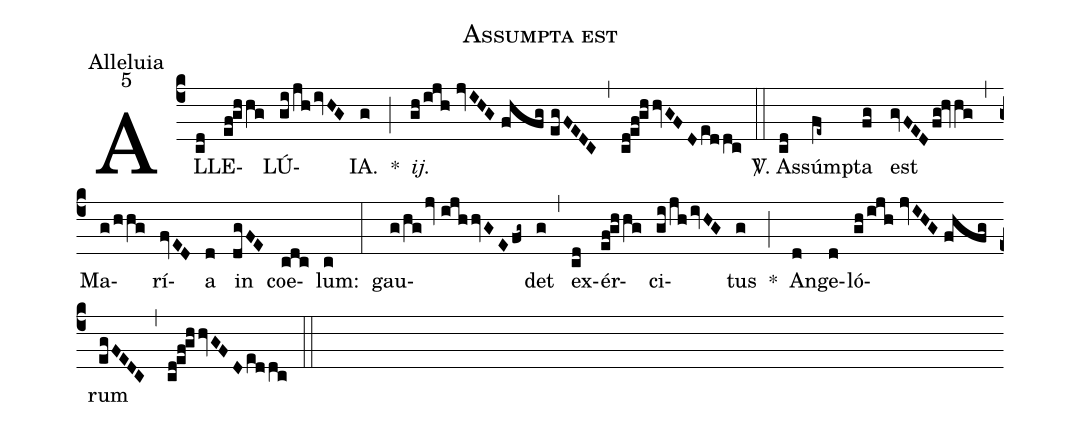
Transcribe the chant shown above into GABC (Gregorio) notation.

name:Assumpta est;
office-part:Alleluia;
mode:5;
%%
(c4) AL(cd)LE(ef!ghhg)LÚ(gi/jh/ivHG)IA.(g) *(;) <i>ij.</i>(gh/ijh//jvIHG//fhfg//egFEDC) (,) (cd!ef!ghhvGFD/eddc) (::) <sp>V/</sp>. As(cd)súm(fe~)pta(fg) est(gvFED/fg!hvhg) (,) Ma(g/hhg)rí(fvED)a(d) in(dgFE) coe(cdc)lum:(c) (:) gau(g/hg/jv//ijhhvGEfg~)det(g) (,) ex(cd)ér(ef!ghhg)ci(gi/jh/ivHG)tus(g) *(;) An(d)ge(d)ló(gh/ijh//jvIHG//fhfg)rum(egFEDC) (,) (cd!ef!ghhvGFD/eddc) (::)
